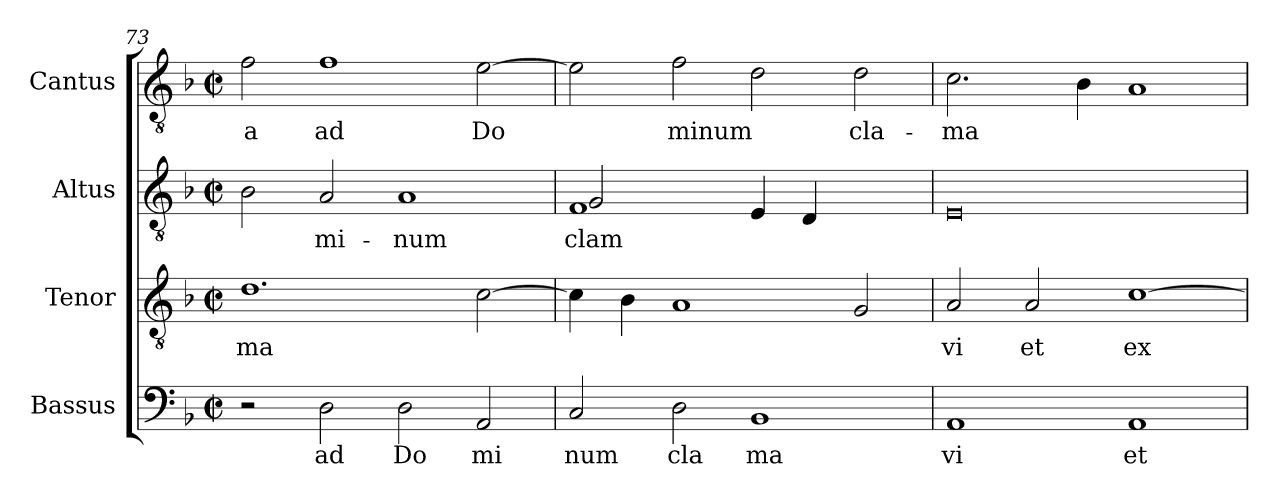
**kern	**text	**kern	**text	**kern	**text	**kern	**text
*part4	*part4	*part3	*part3	*part2	*part2	*part1	*part1
*staff4	*staff4	*staff3	*staff3	*staff2	*staff2	*staff1	*staff1
*I"Bassus	*	*I"Tenor	*	*I"Altus	*	*I"Cantus	*
*clefF4	*	*clefGv2	*	*clefGv2	*	*clefGv2	*
*k[b-]	*	*k[b-]	*	*k[b-]	*	*k[b-]	*
*F:	*	*F:	*	*F:	*	*F:	*
*M2/2	*	*M2/2	*	*M2/2	*	*M2/2	*
*met(c|)	*	*met(c|)	*	*met(c|)	*	*met(c|)	*
=73	=73	=73	=73	=73	=73	=73	=73
!	!	!	!LO:LY:b:cj	!	!LO:LY:b:cj	!	!LO:LY:b:cj
2r	.	1.d	ma	2B-\	--	2f\	-a
!	!LO:LY:b:cj	!	!	!	!LO:LY:b:cj	!	!LO:LY:b:cj
2D\	ad	.	.	2A/	-mi-	1f	ad
!	!LO:LY:b:cj	!	!	!	!LO:LY:b:cj	!	!
2D\	Do	.	.	1A	-num	.	.
!	!LO:LY:b:cj	!	!LO:LY:b:cj	!	!	!	!LO:LY:b:cj
2AA/	mi	[>2c\	.	.	.	[>2e\	Do-
=74	=74	=74	=74	=74	=74	=74	=74
!	!LO:LY:b:cj	!	!LO:LY:b:cj	!	!LO:LY:b:cj	!	!LO:LY:b:cj
*	*	*	*	*^	*	*	*
2C/	num	4c\]	.	1F	2G/	clam-	2e\]	--
!	!	!	!LO:LY:b:cj	!	!	!	!	!
.	.	4B-\	.	.	.	.	.	.
!	!LO:LY:b:cj	!	!LO:LY:b:cj	!	!	!	!	!LO:LY:b:cj
2D\	cla	1A	.	.	2ryy	.	2f\	-minum
!	!LO:LY:b:cj	!	!	!	!	!LO:LY:b:cj	!	!LO:LY:b:cj
1BB-	ma	.	.	4E/	1ryy	--	2d\	.
!	!	!	!	!	!	!LO:LY:b:cj	!	!
.	.	.	.	4D/	.	--	.	.
!	!	!	!LO:LY:b:cj	!	!	!	!	!LO:LY:b:cj
.	.	2G/	.	2ryy	.	.	2d\	cla-
*	*	*	*	*v	*v	*	*	*
!!LO:PB:g=z
=75	=75	=75	=75	=75	=75	=75	=75
!	!LO:LY:b:cj	!	!LO:LY:b:cj	!	!LO:LY:b:cj	!	!LO:LY:b:cj
1AA	vi	2A/	vi	0E	--	2.c\	-ma-
!	!	!	!LO:LY:b:cj	!	!	!	!
.	.	2A/	et	.	.	.	.
!	!	!	!	!	!	!	!LO:LY:b:cj
.	.	.	.	.	.	4B-\	--
!	!LO:LY:b:cj	!	!LO:LY:b:cj	!	!	!	!LO:LY:b:cj
1AA	et	[>1c	ex	.	.	1A	--
=	=	=	=	=	=	=	=
*-	*-	*-	*-	*-	*-	*-	*-
